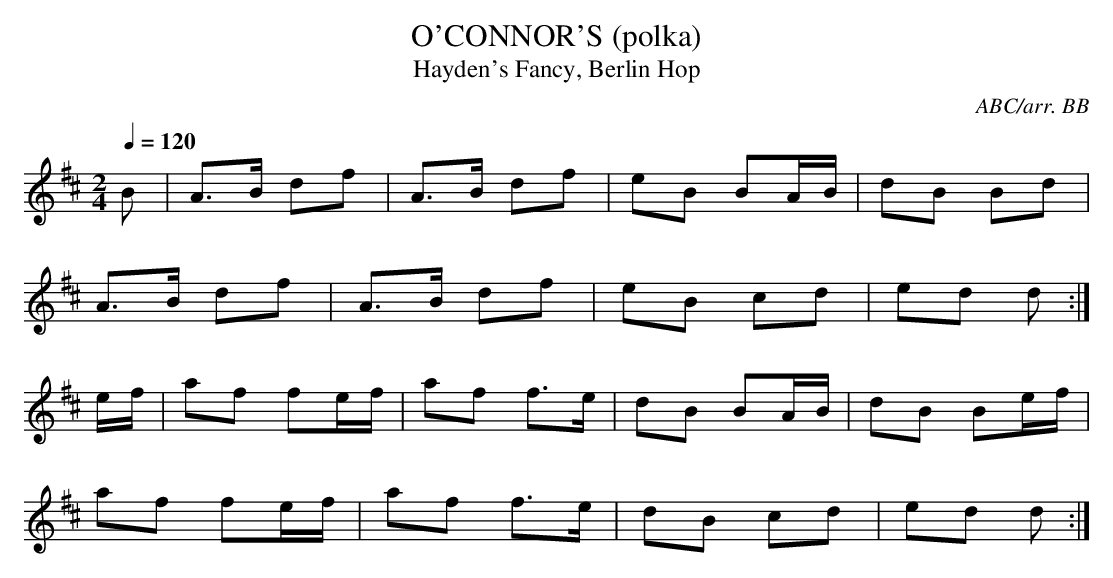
X:1
T:O'CONNOR'S (polka)
T:Hayden's Fancy, Berlin Hop
C:ABC/arr. BB
Q:1/4=120
L:1/8
M:2/4
K:D
B|A>B df|A>B df|eB BA/B/|dB Bd|
A>B df|A>B df|eB cd|ed d :|
e/f/|af fe/f/|af f>e|dB BA/B/|dB Be/f/|
af fe/f/|af f>e|dB cd|ed d :|
